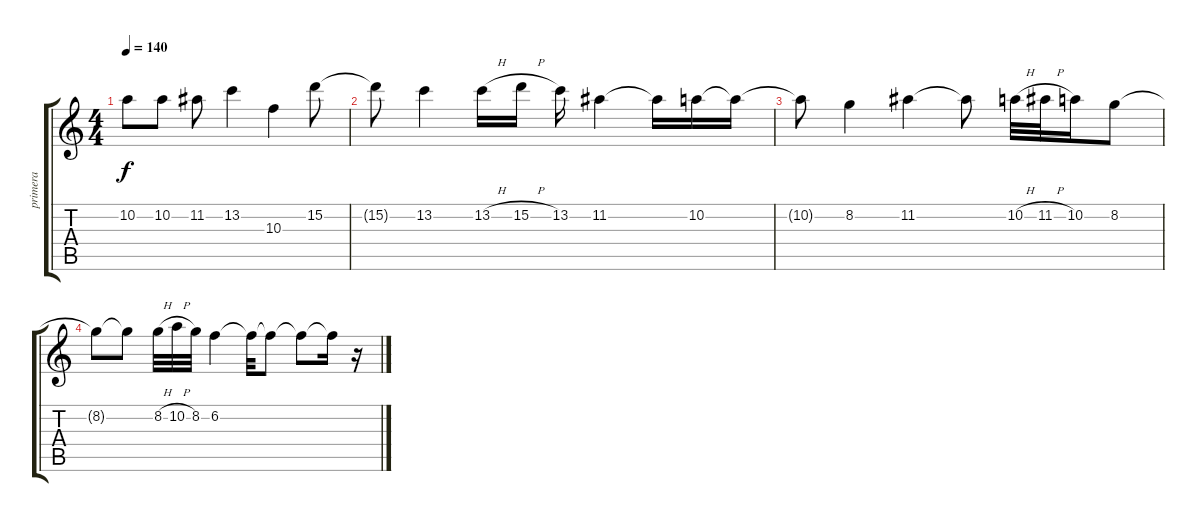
\track ("primera" "primera") {instrument distortionguitar}
\staff {score tabs}
\tuning (E4 B3 G3 D3 A2 E2) {hide}
\ts (4 4)
\tempo 140
\clef g2
\ks c
10.2.8{dy f} 10.2.8 11.2.8 13.2.4 10.3.4 15.2.8 |
15.2{t}.8 13.2.4 13.2{h}.16 15.2{h}.16 13.2.16 11.2.4 11.2{t}.16 10.2.16 10.2{t}.16 |
10.2{t}.8 8.2.4 11.2.4 11.2{t}.8 10.2{h}.32 11.2{h}.32 10.2.16 8.2.8 |
8.2{t}.8 8.2{t}.8 8.2{h}.32 10.2{h}.32 8.2.32 6.2.4 6.2{t}.32 6.2{t}.8 6.2{t}.8 6.2{t}.16 r.16
